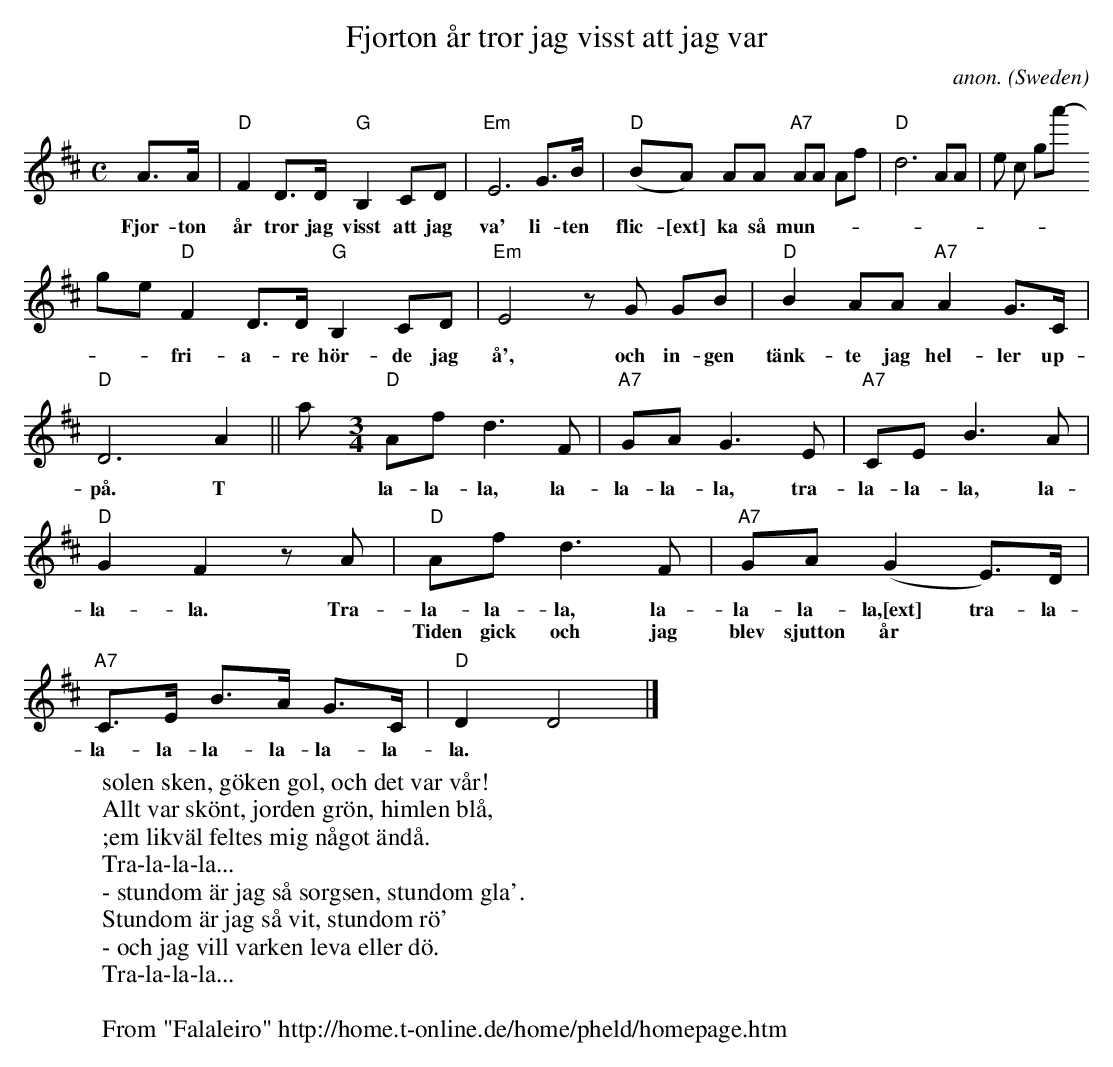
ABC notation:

X:1
T:Fjorton år tror jag visst att jag var
M:C
L:1/8
C:anon.
O:Sweden
K:D
A>A|"D"F2D>D"G"B,2CD|"Em"E6G>B|"D"(BA) AA "A7"AA Af|"D"d6AA|
w:Fjor- ton år tror jag visst att jag va' li- ten flic-[ext] ka så mun-
ter och så gla'! In- gen
"D"F2D>D"G"B,2CD|"Em"E4 z G GB|"D"B2AA"A7"A2G>C|"D"D6A2||
w:fri- a- re hör- de jag å', och in- gen tänk- te jag hel- ler up- på. T
ra-
M:3/4
L:1/8
"D"Afd3F|"A7"GAG3E|"A7"CEB3A|"D"G2F2z A|
w:la- la- la, la- la- la- la, tra- la- la- la, la- la- la. Tra-
"D"Afd3F|"A7"GA(G2E>)D|"A7"C>E B>A G>C|"D"D2D4|]
w:la- la- la, la- la- la- la,[ext] tra- la- la- la- la- la- la- la- la.
w:Tiden gick och jag blev sjutton år
W:solen sken, göken gol, och det var vår!
W:Allt var skönt, jorden grön, himlen blå,
W:;em likväl feltes mig något ändå.
W:Tra-la-la-la...
w:Ja, nu är det ej mer som det va':
W:- stundom är jag så sorgsen, stundom gla'.
W:Stundom är jag så vit, stundom rö'
W:- och jag vill varken leva eller dö.
W:Tra-la-la-la...
W:
W: From "Falaleiro" http://home.t-online.de/home/pheld/homepage.htm
